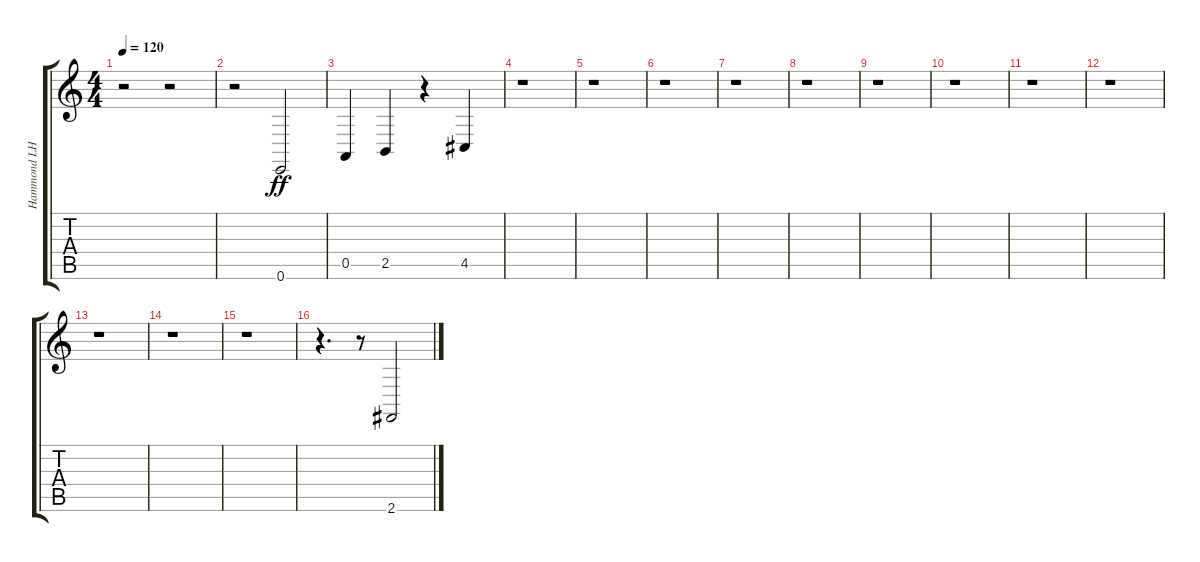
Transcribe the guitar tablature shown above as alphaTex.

\track ("Hammond LH" "Hammond LH") {instrument musicbox}
\staff {score tabs}
\tuning (E4 B3 G3 D3 A2 E2) {hide}
\ts (4 4)
\tempo 120
\clef g2
\ks c
r.2{dy ff} r.2 |
r.2 0.6.2 |
0.5.4 2.5.4 r.4 4.5.4 |
r.1 |
r.1 |
r.1 |
r.1 |
r.1 |
r.1 |
r.1 |
r.1 |
r.1 |
r.1 |
r.1 |
r.1 |
r.4{d} r.8 2.6.2
